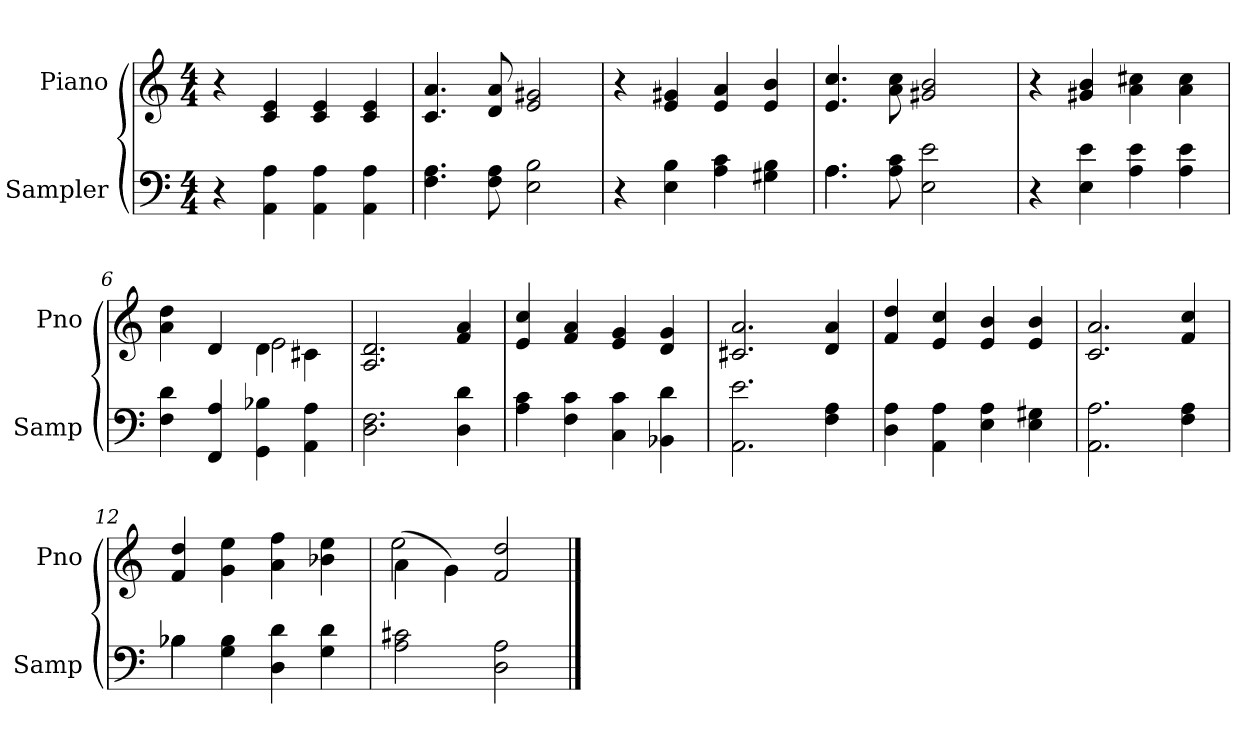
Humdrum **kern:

**kern	**kern
*part2	*part1
*staff2	*staff1
*I"Sampler	*I"Piano
*I'Samp	*I'Pno
*clefF4	*clefG2
*M4/4	*M4/4
=1	=1
4r	4r
4AA 4A	4c 4e
4AA 4A	4c 4e
4AA 4A	4c 4e
=2	=2
4.F 4.A	4.c 4.a
8F 8A	8d 8a
2E 2B	2e 2g#X
=3	=3
4r	4r
4E 4B	4e 4g#X
4A 4c	4e 4a
4G#X 4B	4e 4b
=4	=4
*^	*
4.A\	4.A	4.e 4.cc
8A 8c	2ryy	8a 8cc
2E 2e	.	2g#X 2b
.	8ryy	.
*v	*v	*
=5	=5
4r	4r
4E 4e	4g#X 4b
4A 4e	4a 4cc#X
4A 4e	4a 4cc#
=6	=6
*	*^
4F 4d	4a 4dd	2ryy
4FF 4A	4d	.
4GG 4B-X	4d\	2e
4AA 4A	4c#X\	.
*	*v	*v
=7	=7
2.D 2.F	2.A 2.d
4D 4d	4f 4a
=8	=8
4A 4c	4e 4cc
4F 4c	4f 4a
4C 4c	4e 4g
4BB-X 4d	4d 4g
=9	=9
2.AA 2.e	2.c#X 2.a
4F 4A	4d 4a
=10	=10
4D 4A	4f 4dd
4AA 4A	4e 4cc
4E 4A	4e 4b
4E 4G#X	4e 4b
=11	=11
2.AA 2.A	2.c 2.a
4F 4A	4f 4cc
=12	=12
*^	*
4B-X\	4B-X	4f 4dd
4G 4B-	2.ryy	4g 4ee
4D 4d	.	4a 4ff
4G 4d	.	4b-X 4ee
*v	*v	*
=13	=13
*	*^
2A 2c#X	(4a\	2ee
.	4g\)	.
2D 2A	2f 2dd	2ryy
*	*v	*v
==	==
*-	*-
